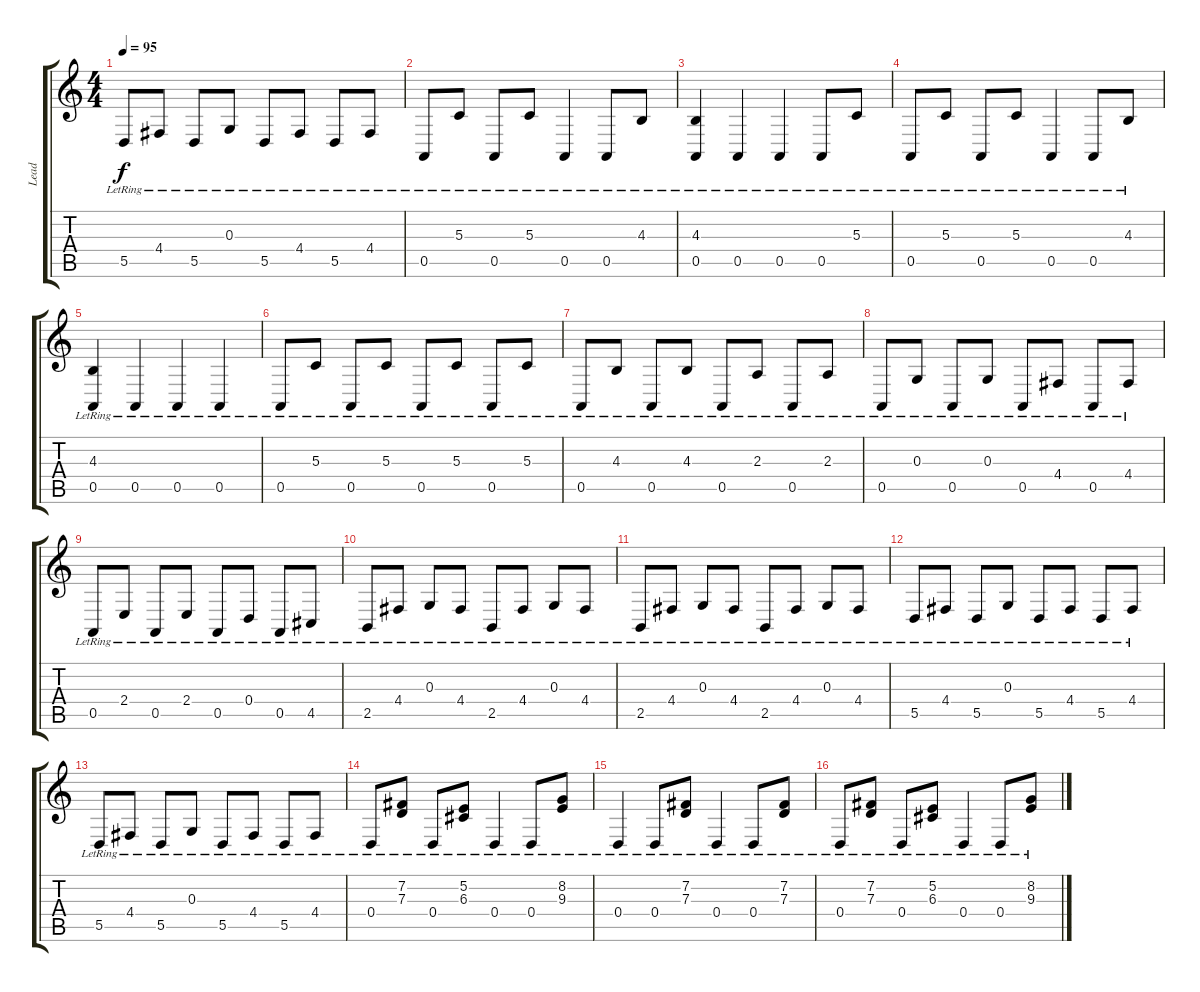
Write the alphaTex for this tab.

\track ("Lead" "Lead") {instrument electricpiano1}
\staff {score tabs}
\tuning (E4 B3 G3 D3 A2 E2) {hide}
\ts (4 4)
\tempo 95
\clef g2
\ks c
5.5{lr}.8{dy f} 4.4{lr}.8 5.5{lr}.8 0.3{lr}.8 5.5{lr}.8 4.4{lr}.8 5.5{lr}.8 4.4{lr}.8 |
0.5{lr}.8 5.3{lr}.8 0.5{lr}.8 5.3{lr}.8 0.5{lr}.4 0.5{lr}.8 4.3{lr}.8 |
(4.3{lr} 0.5{lr}).4 0.5{lr}.4 0.5{lr}.4 0.5{lr}.8 5.3{lr}.8 |
0.5{lr}.8 5.3{lr}.8 0.5{lr}.8 5.3{lr}.8 0.5{lr}.4 0.5{lr}.8 4.3{lr}.8 |
(4.3{lr} 0.5{lr}).4 0.5{lr}.4 0.5{lr}.4 0.5{lr}.4 |
0.5{lr}.8 5.3{lr}.8 0.5{lr}.8 5.3{lr}.8 0.5{lr}.8 5.3{lr}.8 0.5{lr}.8 5.3{lr}.8 |
0.5{lr}.8 4.3{lr}.8 0.5{lr}.8 4.3{lr}.8 0.5{lr}.8 2.3{lr}.8 0.5{lr}.8 2.3{lr}.8 |
0.5{lr}.8 0.3{lr}.8 0.5{lr}.8 0.3{lr}.8 0.5{lr}.8 4.4{lr}.8 0.5{lr}.8 4.4{lr}.8 |
0.5{lr}.8 2.4{lr}.8 0.5{lr}.8 2.4{lr}.8 0.5{lr}.8 0.4{lr}.8 0.5{lr}.8 4.5{lr}.8 |
2.5{lr}.8 4.4{lr}.8 0.3{lr}.8 4.4{lr}.8 2.5{lr}.8 4.4{lr}.8 0.3{lr}.8 4.4{lr}.8 |
2.5{lr}.8 4.4{lr}.8 0.3{lr}.8 4.4{lr}.8 2.5{lr}.8 4.4{lr}.8 0.3{lr}.8 4.4{lr}.8 |
5.5{lr}.8 4.4{lr}.8 5.5{lr}.8 0.3{lr}.8 5.5{lr}.8 4.4{lr}.8 5.5{lr}.8 4.4{lr}.8 |
5.5{lr}.8 4.4{lr}.8 5.5{lr}.8 0.3{lr}.8 5.5{lr}.8 4.4{lr}.8 5.5{lr}.8 4.4{lr}.8 |
0.4{lr}.8 (7.2{lr} 7.3{lr}).8 0.4{lr}.8 (5.2{lr} 6.3{lr}).8 0.4{lr}.4 0.4{lr}.8 (8.2{lr} 9.3{lr}).8 |
0.4{lr}.4 0.4{lr}.8 (7.2{lr} 7.3{lr}).8 0.4{lr}.4 0.4{lr}.8 (7.2{lr} 7.3{lr}).8 |
0.4{lr}.8 (7.2{lr} 7.3{lr}).8 0.4{lr}.8 (5.2{lr} 6.3{lr}).8 0.4{lr}.4 0.4{lr}.8 (8.2{lr} 9.3{lr}).8
